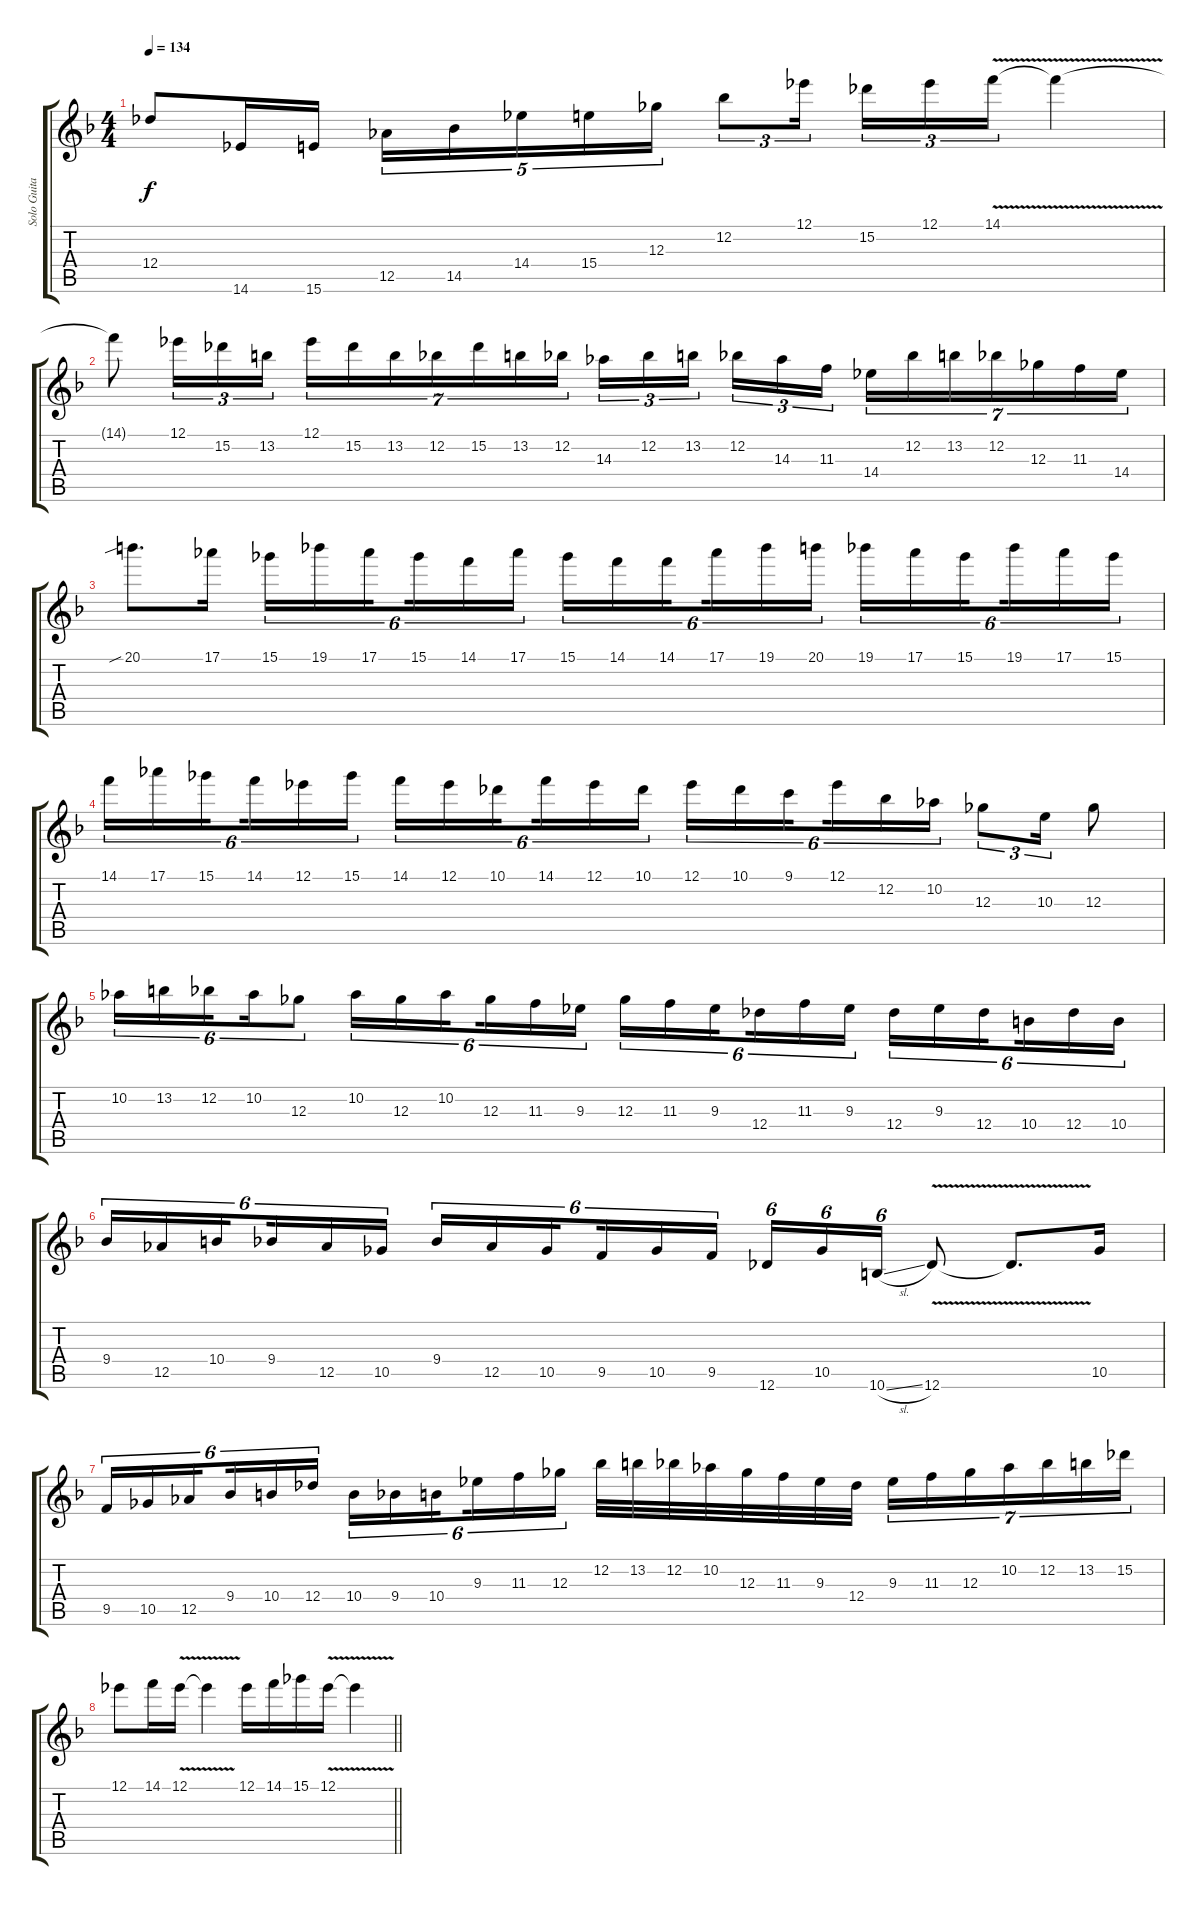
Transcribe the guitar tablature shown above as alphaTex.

\track ("Solo Guitar" "Solo Guita") {instrument distortionguitar}
\staff {score tabs}
\tuning (Eb4 Bb3 Gb3 Db3 Ab2 Db2) {hide}
\ts (4 4)
\tempo 134
\clef g2
\ks f
12.4{t}.8{dy f} 14.6.16 15.6.16 12.5.16{tu (5 4)} 14.5.16{tu (5 4)} 14.4.16{tu (5 4)} 15.4.16{tu (5 4)} 12.3.16{tu (5 4)} 12.2.8{tu (3 2)} 12.1.16{tu (3 2) beam splitsecondary} 15.2.16{tu (3 2)} 12.1.16{tu (3 2)} 14.1{v}.16{tu (3 2)} 14.1{t}.4 |
14.1{t}.8 12.1.16{tu (3 2)} 15.2.16{tu (3 2)} 13.2.16{tu (3 2)} 12.1.16{tu (7 4)} 15.2.16{tu (7 4)} 13.2.16{tu (7 4)} 12.2.16{tu (7 4)} 15.2.16{tu (7 4)} 13.2.16{tu (7 4)} 12.2.16{tu (7 4)} 14.3.16{tu (3 2)} 12.2.16{tu (3 2)} 13.2.16{tu (3 2) beam splitsecondary} 12.2.16{tu (3 2)} 14.3.16{tu (3 2)} 11.3.16{tu (3 2)} 14.4.16{tu (7 4)} 12.2.16{tu (7 4)} 13.2.16{tu (7 4)} 12.2.16{tu (7 4)} 12.3.16{tu (7 4)} 11.3.16{tu (7 4)} 14.4.16{tu (7 4)} |
20.1{sib}.8{d} 17.1.16 15.1.16{tu (6 4)} 19.1.16{tu (6 4)} 17.1.16{tu (6 4) beam splitsecondary} 15.1.16{tu (6 4)} 14.1.16{tu (6 4)} 17.1.16{tu (6 4)} 15.1.16{tu (6 4)} 14.1.16{tu (6 4)} 14.1.16{tu (6 4) beam splitsecondary} 17.1.16{tu (6 4)} 19.1.16{tu (6 4)} 20.1.16{tu (6 4)} 19.1.16{tu (6 4)} 17.1.16{tu (6 4)} 15.1.16{tu (6 4) beam splitsecondary} 19.1.16{tu (6 4)} 17.1.16{tu (6 4)} 15.1.16{tu (6 4)} |
14.1.16{tu (6 4)} 17.1.16{tu (6 4)} 15.1.16{tu (6 4) beam splitsecondary} 14.1.16{tu (6 4)} 12.1.16{tu (6 4)} 15.1.16{tu (6 4)} 14.1.16{tu (6 4)} 12.1.16{tu (6 4)} 10.1.16{tu (6 4) beam splitsecondary} 14.1.16{tu (6 4)} 12.1.16{tu (6 4)} 10.1.16{tu (6 4)} 12.1.16{tu (6 4)} 10.1.16{tu (6 4)} 9.1.16{tu (6 4) beam splitsecondary} 12.1.16{tu (6 4)} 12.2.16{tu (6 4)} 10.2.16{tu (6 4)} 12.3.8{tu (3 2)} 10.3.16{tu (3 2)} 12.3.8 |
10.2.16{tu (6 4)} 13.2.16{tu (6 4)} 12.2.16{tu (6 4) beam splitsecondary} 10.2.16{tu (6 4)} 12.3.8{tu (6 4)} 10.2.16{tu (6 4)} 12.3.16{tu (6 4)} 10.2.16{tu (6 4) beam splitsecondary} 12.3.16{tu (6 4)} 11.3.16{tu (6 4)} 9.3.16{tu (6 4)} 12.3.16{tu (6 4)} 11.3.16{tu (6 4)} 9.3.16{tu (6 4) beam splitsecondary} 12.4.16{tu (6 4)} 11.3.16{tu (6 4)} 9.3.16{tu (6 4)} 12.4.16{tu (6 4)} 9.3.16{tu (6 4)} 12.4.16{tu (6 4) beam splitsecondary} 10.4.16{tu (6 4)} 12.4.16{tu (6 4)} 10.4.16{tu (6 4)} |
9.4.16{tu (6 4)} 12.5.16{tu (6 4)} 10.4.16{tu (6 4) beam splitsecondary} 9.4.16{tu (6 4)} 12.5.16{tu (6 4)} 10.5.16{tu (6 4)} 9.4.16{tu (6 4)} 12.5.16{tu (6 4)} 10.5.16{tu (6 4) beam splitsecondary} 9.5.16{tu (6 4)} 10.5.16{tu (6 4)} 9.5.16{tu (6 4)} 12.6.16{tu (6 4)} 10.5.16{tu (6 4)} 10.6{sl}.16{tu (6 4)} 12.6{v}.8 12.6{t}.8{d} 10.5.16 |
9.5.16{tu (6 4)} 10.5.16{tu (6 4)} 12.5.16{tu (6 4) beam splitsecondary} 9.4.16{tu (6 4)} 10.4.16{tu (6 4)} 12.4.16{tu (6 4)} 10.4.16{tu (6 4)} 9.4.16{tu (6 4)} 10.4.16{tu (6 4) beam splitsecondary} 9.3.16{tu (6 4)} 11.3.16{tu (6 4)} 12.3.16{tu (6 4)} 12.2.32 13.2.32 12.2.32 10.2.32 12.3.32 11.3.32 9.3.32 12.4.32 9.3.16{tu (7 4)} 11.3.16{tu (7 4)} 12.3.16{tu (7 4)} 10.2.16{tu (7 4)} 12.2.16{tu (7 4)} 13.2.16{tu (7 4)} 15.2.16{tu (7 4)} |
\barLineRight lightlight
12.1.8 14.1.16 12.1{v}.16 12.1{t}.4 12.1.16 14.1.16 15.1.16 12.1{v}.16 12.1{t}.4
